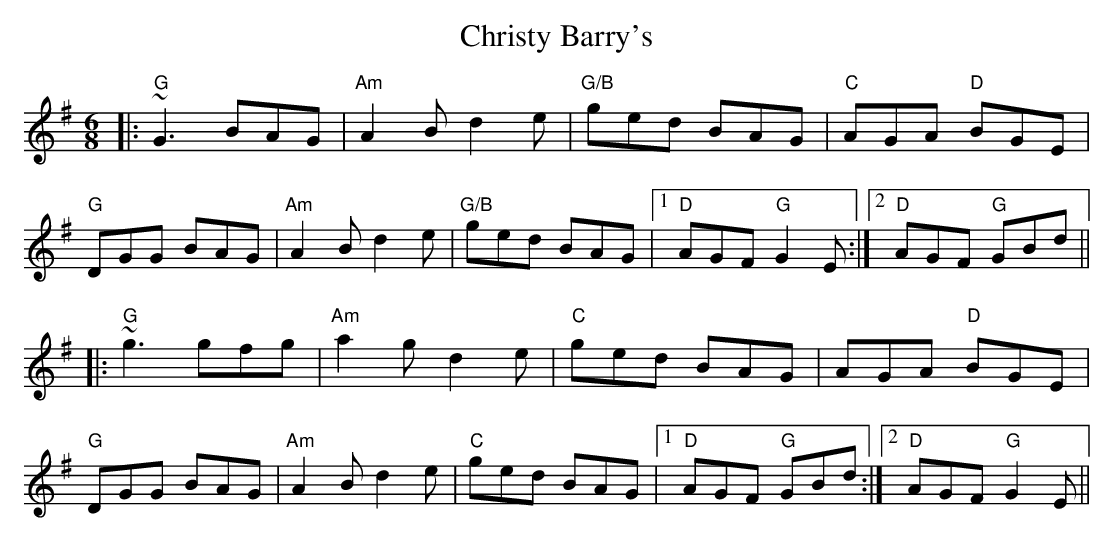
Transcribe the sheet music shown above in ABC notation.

X:1
T: Christy Barry's
M: 6/8
L: 1/8
K: Gmaj
|:~"G"G3 BAG|"Am"A2 B d2 e|"G/B"ged BAG|"C"AGA "D"BGE|
"G"DGG BAG|"Am"A2 B d2 e|"G/B"ged BAG|1 "D"AGF "G"G2 E:|2 "D"AGF "G"GBd||
|:~"G"g3 gfg|"Am"a2 g d2 e|"C"ged BAG|AGA "D"BGE|
"G"DGG BAG|"Am"A2 B d2 e|"C"ged BAG|1 "D"AGF "G"GBd:|2 "D"AGF "G"G2 E||
